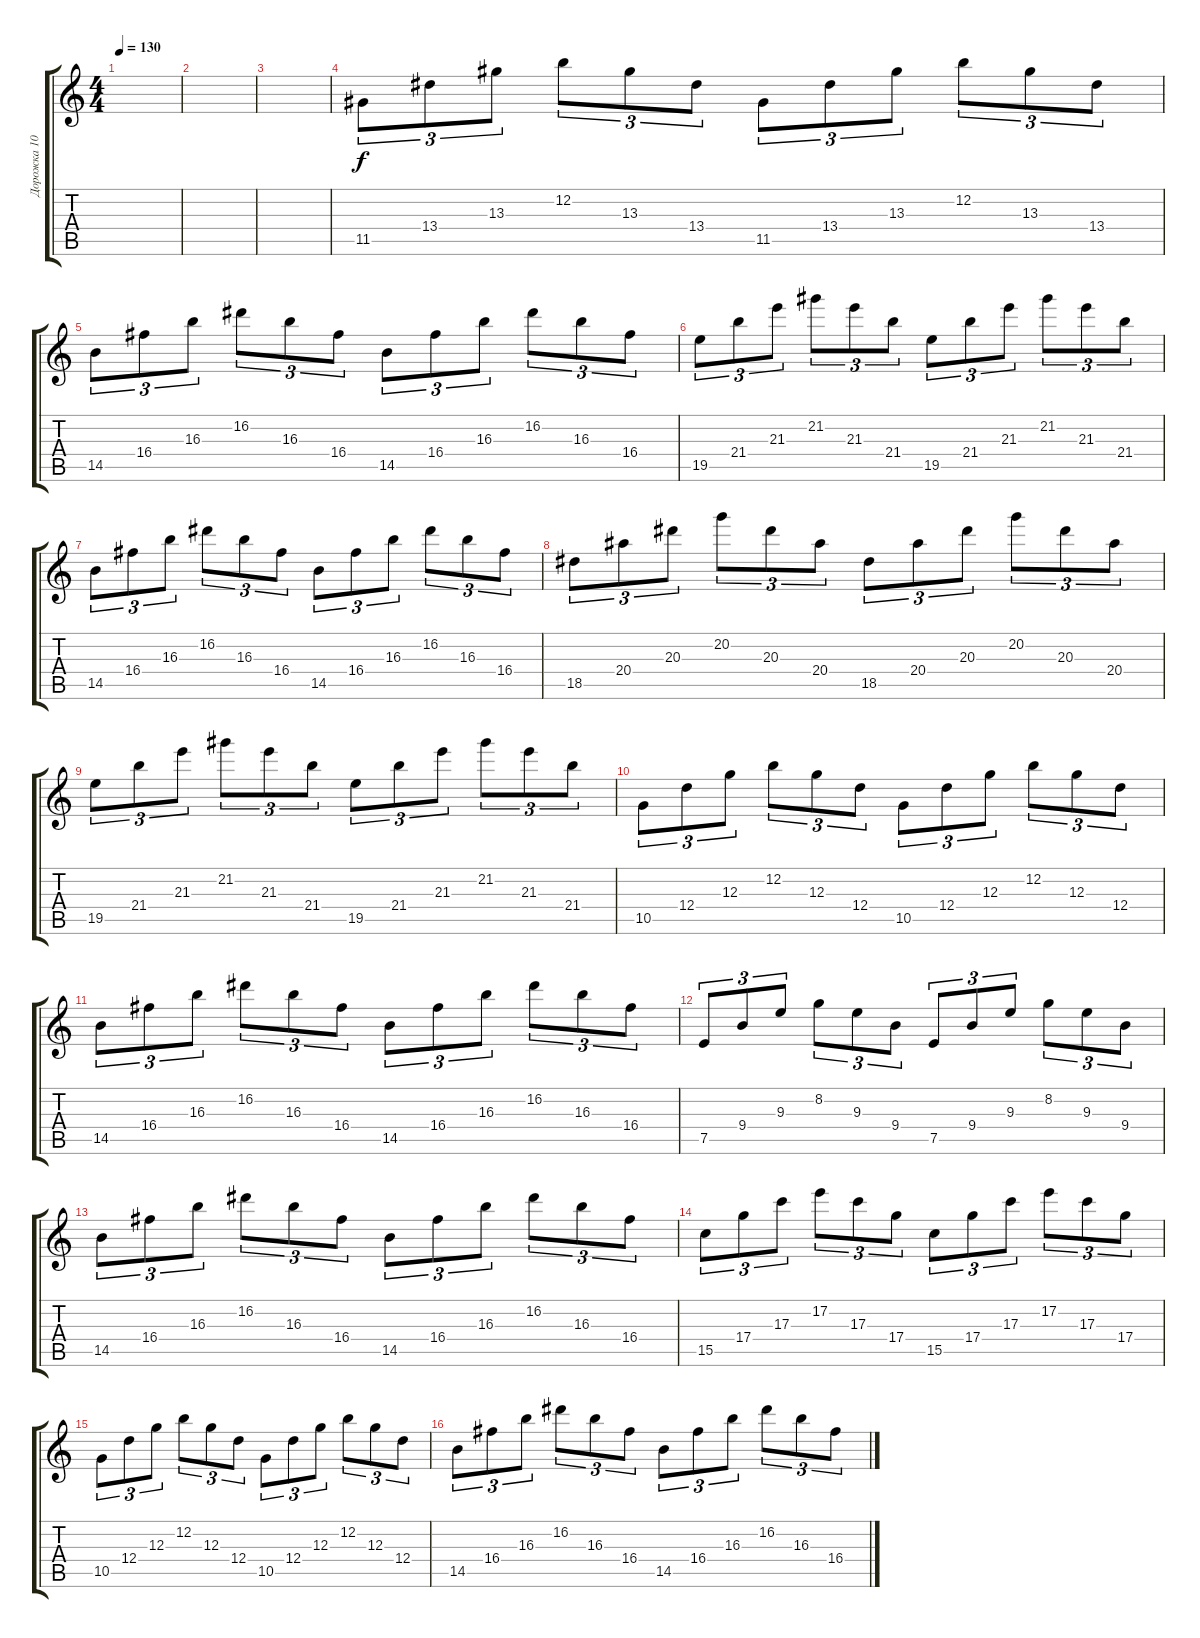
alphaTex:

\track ("Дорожка 10" "Дорожка 10") {instrument electricbasspick}
\staff {score tabs}
\tuning (E4 B3 G3 D3 A2 E2) {hide}
\ts (4 4)
\tempo 130
\clef g2
\ks c
|
|
|
11.5.8{tu (3 2)} 13.4.8{tu (3 2)} 13.3.8{tu (3 2)} 12.2.8{tu (3 2)} 13.3.8{tu (3 2)} 13.4.8{tu (3 2)} 11.5.8{tu (3 2)} 13.4.8{tu (3 2)} 13.3.8{tu (3 2)} 12.2.8{tu (3 2)} 13.3.8{tu (3 2)} 13.4.8{tu (3 2)} |
14.5.8{tu (3 2)} 16.4.8{tu (3 2)} 16.3.8{tu (3 2)} 16.2.8{tu (3 2)} 16.3.8{tu (3 2)} 16.4.8{tu (3 2)} 14.5.8{tu (3 2)} 16.4.8{tu (3 2)} 16.3.8{tu (3 2)} 16.2.8{tu (3 2)} 16.3.8{tu (3 2)} 16.4.8{tu (3 2)} |
19.5.8{tu (3 2)} 21.4.8{tu (3 2)} 21.3.8{tu (3 2)} 21.2.8{tu (3 2)} 21.3.8{tu (3 2)} 21.4.8{tu (3 2)} 19.5.8{tu (3 2)} 21.4.8{tu (3 2)} 21.3.8{tu (3 2)} 21.2.8{tu (3 2)} 21.3.8{tu (3 2)} 21.4.8{tu (3 2)} |
14.5.8{tu (3 2)} 16.4.8{tu (3 2)} 16.3.8{tu (3 2)} 16.2.8{tu (3 2)} 16.3.8{tu (3 2)} 16.4.8{tu (3 2)} 14.5.8{tu (3 2)} 16.4.8{tu (3 2)} 16.3.8{tu (3 2)} 16.2.8{tu (3 2)} 16.3.8{tu (3 2)} 16.4.8{tu (3 2)} |
18.5.8{tu (3 2)} 20.4.8{tu (3 2)} 20.3.8{tu (3 2)} 20.2.8{tu (3 2)} 20.3.8{tu (3 2)} 20.4.8{tu (3 2)} 18.5.8{tu (3 2)} 20.4.8{tu (3 2)} 20.3.8{tu (3 2)} 20.2.8{tu (3 2)} 20.3.8{tu (3 2)} 20.4.8{tu (3 2)} |
19.5.8{tu (3 2)} 21.4.8{tu (3 2)} 21.3.8{tu (3 2)} 21.2.8{tu (3 2)} 21.3.8{tu (3 2)} 21.4.8{tu (3 2)} 19.5.8{tu (3 2)} 21.4.8{tu (3 2)} 21.3.8{tu (3 2)} 21.2.8{tu (3 2)} 21.3.8{tu (3 2)} 21.4.8{tu (3 2)} |
10.5.8{tu (3 2)} 12.4.8{tu (3 2)} 12.3.8{tu (3 2)} 12.2.8{tu (3 2)} 12.3.8{tu (3 2)} 12.4.8{tu (3 2)} 10.5.8{tu (3 2)} 12.4.8{tu (3 2)} 12.3.8{tu (3 2)} 12.2.8{tu (3 2)} 12.3.8{tu (3 2)} 12.4.8{tu (3 2)} |
14.5.8{tu (3 2)} 16.4.8{tu (3 2)} 16.3.8{tu (3 2)} 16.2.8{tu (3 2)} 16.3.8{tu (3 2)} 16.4.8{tu (3 2)} 14.5.8{tu (3 2)} 16.4.8{tu (3 2)} 16.3.8{tu (3 2)} 16.2.8{tu (3 2)} 16.3.8{tu (3 2)} 16.4.8{tu (3 2)} |
7.5.8{tu (3 2)} 9.4.8{tu (3 2)} 9.3.8{tu (3 2)} 8.2.8{tu (3 2)} 9.3.8{tu (3 2)} 9.4.8{tu (3 2)} 7.5.8{tu (3 2)} 9.4.8{tu (3 2)} 9.3.8{tu (3 2)} 8.2.8{tu (3 2)} 9.3.8{tu (3 2)} 9.4.8{tu (3 2)} |
14.5.8{tu (3 2)} 16.4.8{tu (3 2)} 16.3.8{tu (3 2)} 16.2.8{tu (3 2)} 16.3.8{tu (3 2)} 16.4.8{tu (3 2)} 14.5.8{tu (3 2)} 16.4.8{tu (3 2)} 16.3.8{tu (3 2)} 16.2.8{tu (3 2)} 16.3.8{tu (3 2)} 16.4.8{tu (3 2)} |
15.5.8{tu (3 2)} 17.4.8{tu (3 2)} 17.3.8{tu (3 2)} 17.2.8{tu (3 2)} 17.3.8{tu (3 2)} 17.4.8{tu (3 2)} 15.5.8{tu (3 2)} 17.4.8{tu (3 2)} 17.3.8{tu (3 2)} 17.2.8{tu (3 2)} 17.3.8{tu (3 2)} 17.4.8{tu (3 2)} |
10.5.8{tu (3 2)} 12.4.8{tu (3 2)} 12.3.8{tu (3 2)} 12.2.8{tu (3 2)} 12.3.8{tu (3 2)} 12.4.8{tu (3 2)} 10.5.8{tu (3 2)} 12.4.8{tu (3 2)} 12.3.8{tu (3 2)} 12.2.8{tu (3 2)} 12.3.8{tu (3 2)} 12.4.8{tu (3 2)} |
14.5.8{tu (3 2)} 16.4.8{tu (3 2)} 16.3.8{tu (3 2)} 16.2.8{tu (3 2)} 16.3.8{tu (3 2)} 16.4.8{tu (3 2)} 14.5.8{tu (3 2)} 16.4.8{tu (3 2)} 16.3.8{tu (3 2)} 16.2.8{tu (3 2)} 16.3.8{tu (3 2)} 16.4.8{tu (3 2)}
